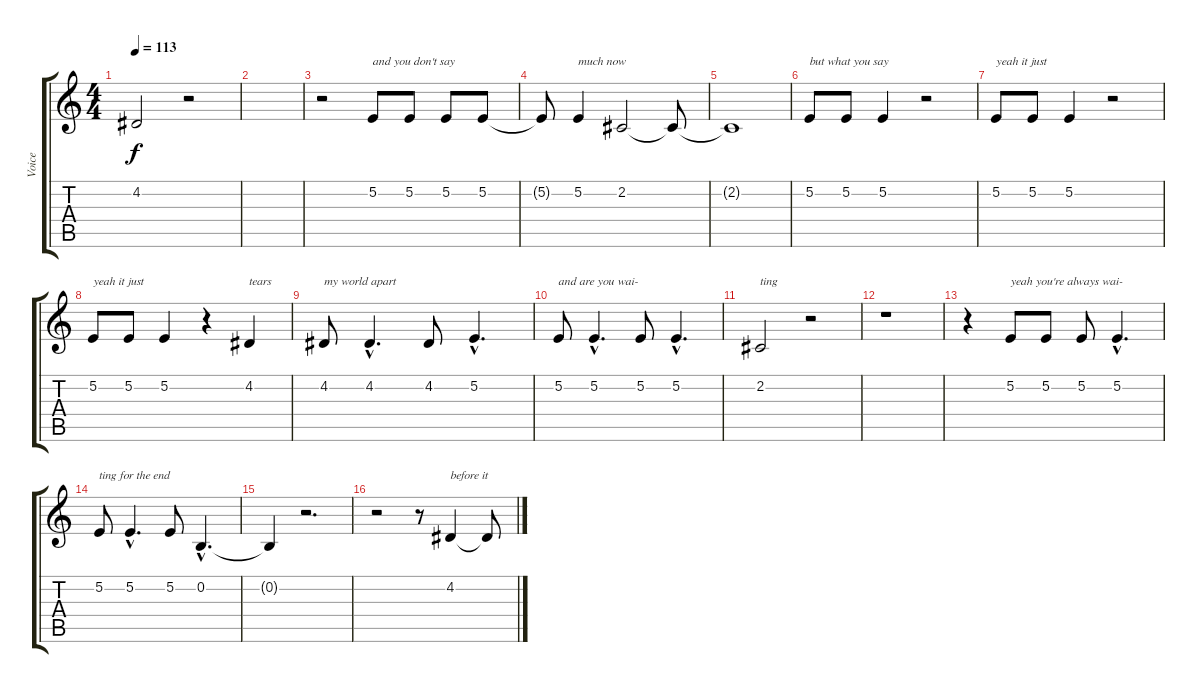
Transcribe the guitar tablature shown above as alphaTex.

\track ("Voice" "Voice") {instrument flute}
\staff {score tabs}
\tuning (E4 B3 G3 D3 A2 E2) {hide}
\ts (4 4)
\tempo 113
\clef g2
\ks c
4.2{t}.2{dy f} r.2 |
|
r.2 5.2.8{txt "and you don't say"} 5.2.8 5.2.8 5.2.8 |
5.2{t}.8 5.2.4{txt "much now"} 2.2.2 2.2{t}.8 |
2.2{t}.1 |
5.2.8{txt "but what you say"} 5.2.8 5.2.4 r.2 |
5.2.8{txt "yeah it just"} 5.2.8 5.2.4 r.2 |
5.2.8{txt "yeah it just"} 5.2.8 5.2.4 r.4 4.2.4{txt "tears"} |
4.2.8{txt "my world apart"} 4.2{hac}.4{d} 4.2.8 5.2{hac}.4{d} |
5.2.8{txt "and are you wai-"} 5.2{hac}.4{d} 5.2.8 5.2{hac}.4{d} |
2.2.2{txt "ting"} r.2 |
r.1 |
r.4 5.2.8{txt "yeah you're always wai-"} 5.2.8 5.2.8 5.2{hac}.4{d} |
5.2.8{txt "ting for the end"} 5.2{hac}.4{d} 5.2.8 0.2{hac}.4{d} |
0.2{t}.4 r.2{d} |
r.2 r.8 4.2.4{txt "before it"} 4.2{t}.8
